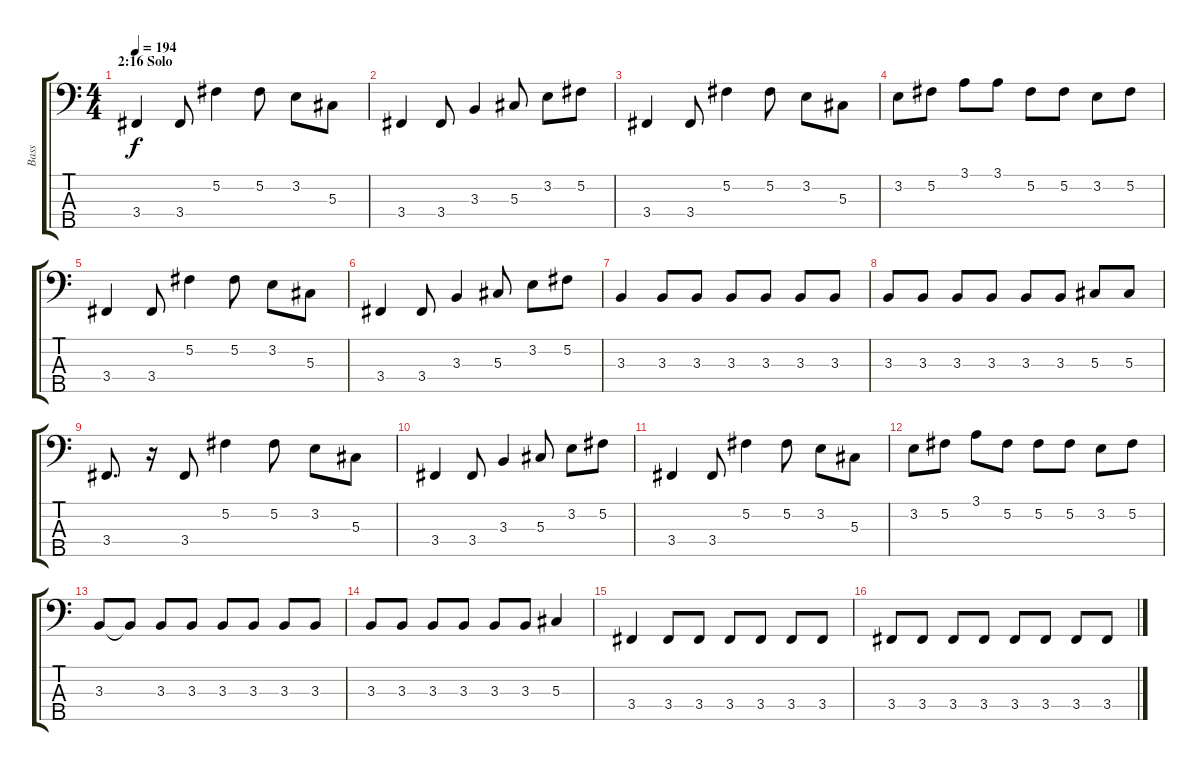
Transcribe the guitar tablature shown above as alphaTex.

\track ("Bass" "Bass") {instrument electricbasspick}
\staff {score tabs}
\tuning (Gb2 Db2 Ab1 Eb1 Bb0) {hide}
\ts (4 4)
\section ("" "2:16 Solo")
\tempo 194
\clef f4
\ks c
3.4.4{dy f} 3.4.8 5.2.4 5.2.8 3.2.8 5.3.8 |
3.4.4 3.4.8 3.3.4 5.3.8 3.2.8 5.2.8 |
3.4.4 3.4.8 5.2.4 5.2.8 3.2.8 5.3.8 |
3.2.8 5.2.8 3.1.8 3.1.8 5.2.8 5.2.8 3.2.8 5.2.8 |
3.4.4 3.4.8 5.2.4 5.2.8 3.2.8 5.3.8 |
3.4.4 3.4.8 3.3.4 5.3.8 3.2.8 5.2.8 |
3.3.4 3.3.8 3.3.8 3.3.8 3.3.8 3.3.8 3.3.8 |
3.3.8 3.3.8 3.3.8 3.3.8 3.3.8 3.3.8 5.3.8 5.3.8 |
3.4.8{d} r.16 3.4.8 5.2.4 5.2.8 3.2.8 5.3.8 |
3.4.4 3.4.8 3.3.4 5.3.8 3.2.8 5.2.8 |
3.4.4 3.4.8 5.2.4 5.2.8 3.2.8 5.3.8 |
3.2.8 5.2.8 3.1.8 5.2.8 5.2.8 5.2.8 3.2.8 5.2.8 |
3.3.8 3.3{t}.8 3.3.8 3.3.8 3.3.8 3.3.8 3.3.8 3.3.8 |
3.3.8 3.3.8 3.3.8 3.3.8 3.3.8 3.3.8 5.3.4 |
3.4.4 3.4.8 3.4.8 3.4.8 3.4.8 3.4.8 3.4.8 |
3.4.8 3.4.8 3.4.8 3.4.8 3.4.8 3.4.8 3.4.8 3.4.8
